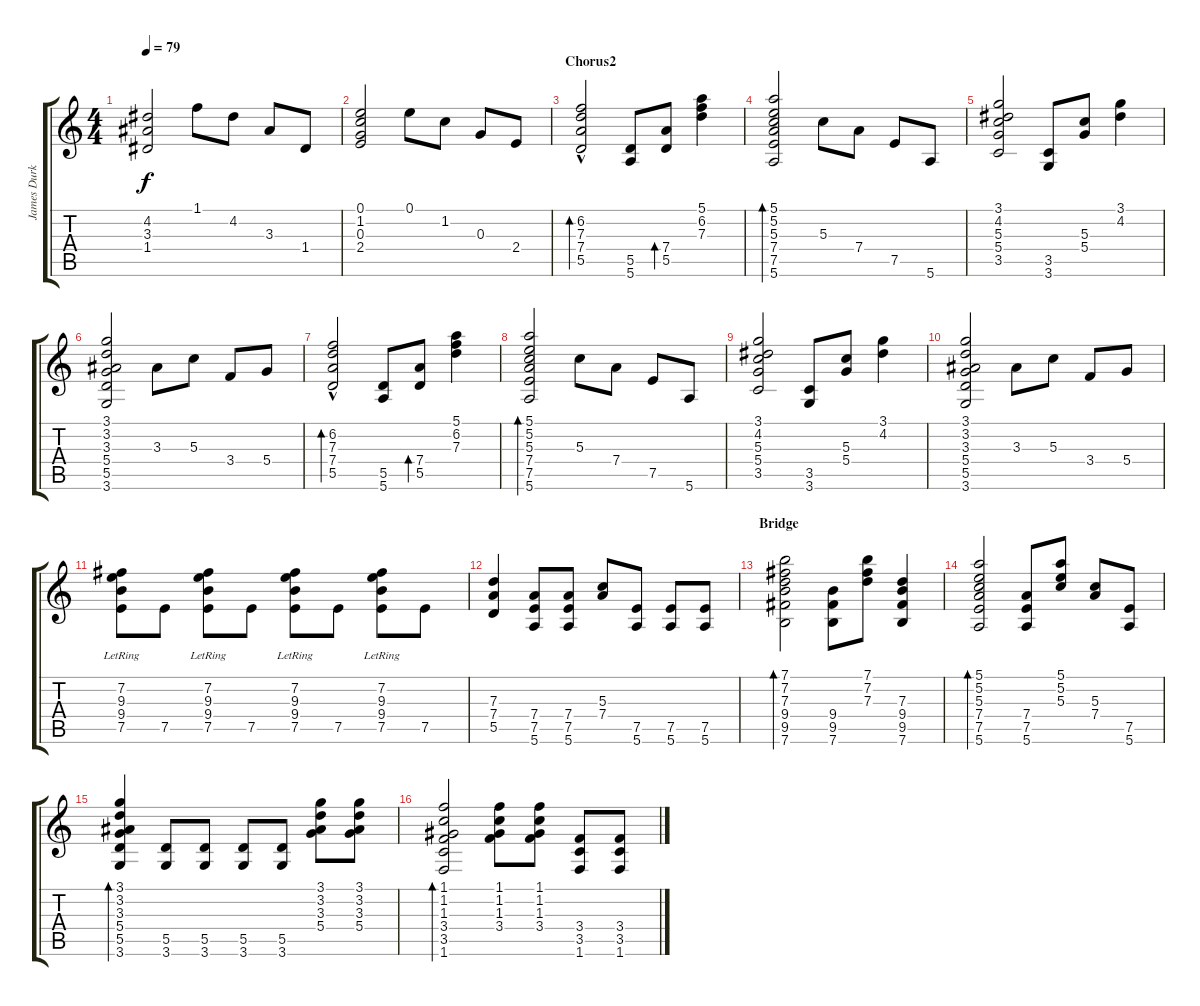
\track ("James Durkin (Acoustic/ R. Guitar)" "James Durk") {instrument acousticguitarsteel}
\staff {score tabs}
\tuning (E4 B3 G3 D3 A2 E2) {hide}
\ts (4 4)
\tempo 79
\clef g2
\ks c
(4.2 3.3 1.4).2{dy f} 1.1.8 4.2.8 3.3.8 1.4.8 |
(0.1 1.2 0.3 2.4).2 0.1.8 1.2.8 0.3.8 2.4.8 |
\section ("" "Chorus2")
(6.2 7.3 7.4 5.5{hac}).2{bd 120} (5.5 5.6).8 (7.4 5.5).8{bd 120} (5.1 6.2 7.3).4 |
(5.1 5.2 5.3 7.4 7.5 5.6).2{bd 120} 5.3.8 7.4.8 7.5.8 5.6.8 |
(3.1 4.2 5.3 5.4 3.5).2 (3.5 3.6).8 (5.3 5.4).8 (3.1 4.2).4 |
(3.1 3.2 3.3 5.4 5.5 3.6).2 3.3.8 5.3.8 3.4.8 5.4.8 |
(6.2 7.3 7.4 5.5{hac}).2{bd 120} (5.5 5.6).8 (7.4 5.5).8{bd 120} (5.1 6.2 7.3).4 |
(5.1 5.2 5.3 7.4 7.5 5.6).2{bd 120} 5.3.8 7.4.8 7.5.8 5.6.8 |
(3.1 4.2 5.3 5.4 3.5).2 (3.5 3.6).8 (5.3 5.4).8 (3.1 4.2).4 |
(3.1 3.2 3.3 5.4 5.5 3.6).2 3.3.8 5.3.8 3.4.8 5.4.8 |
(7.2{lr} 9.3{lr} 9.4{lr} 7.5).8 7.5.8 (7.2{lr} 9.3{lr} 9.4{lr} 7.5).8 7.5.8 (7.2{lr} 9.3{lr} 9.4{lr} 7.5).8 7.5.8 (7.2{lr} 9.3{lr} 9.4{lr} 7.5).8 7.5.8 |
(7.3 7.4 5.5).4 (7.4 7.5 5.6).8 (7.4 7.5 5.6).8 (5.3 7.4).8 (7.5 5.6).8 (7.5 5.6).8 (7.5 5.6).8 |
\section ("" "Bridge")
(7.1 7.2 7.3 9.4 9.5 7.6).2{bd 120} (9.4 9.5 7.6).8 (7.1 7.2 7.3).8 (7.3 9.4 9.5 7.6).4 |
(5.1 5.2 5.3 7.4 7.5 5.6).2{bd 120} (7.4 7.5 5.6).8 (5.1 5.2 5.3).8 (5.3 7.4).8 (7.5 5.6).8 |
(3.1 3.2 3.3 5.4 5.5 3.6).4{bd 120} (5.5 3.6).8 (5.5 3.6).8 (5.5 3.6).8 (5.5 3.6).8 (3.1 3.2 3.3 5.4).8 (3.1 3.2 3.3 5.4).8 |
(1.1 1.2 1.3 3.4 3.5 1.6).2{bd 120} (1.1 1.2 1.3 3.4).8 (1.1 1.2 1.3 3.4).8 (3.4 3.5 1.6).8 (3.4 3.5 1.6).8
